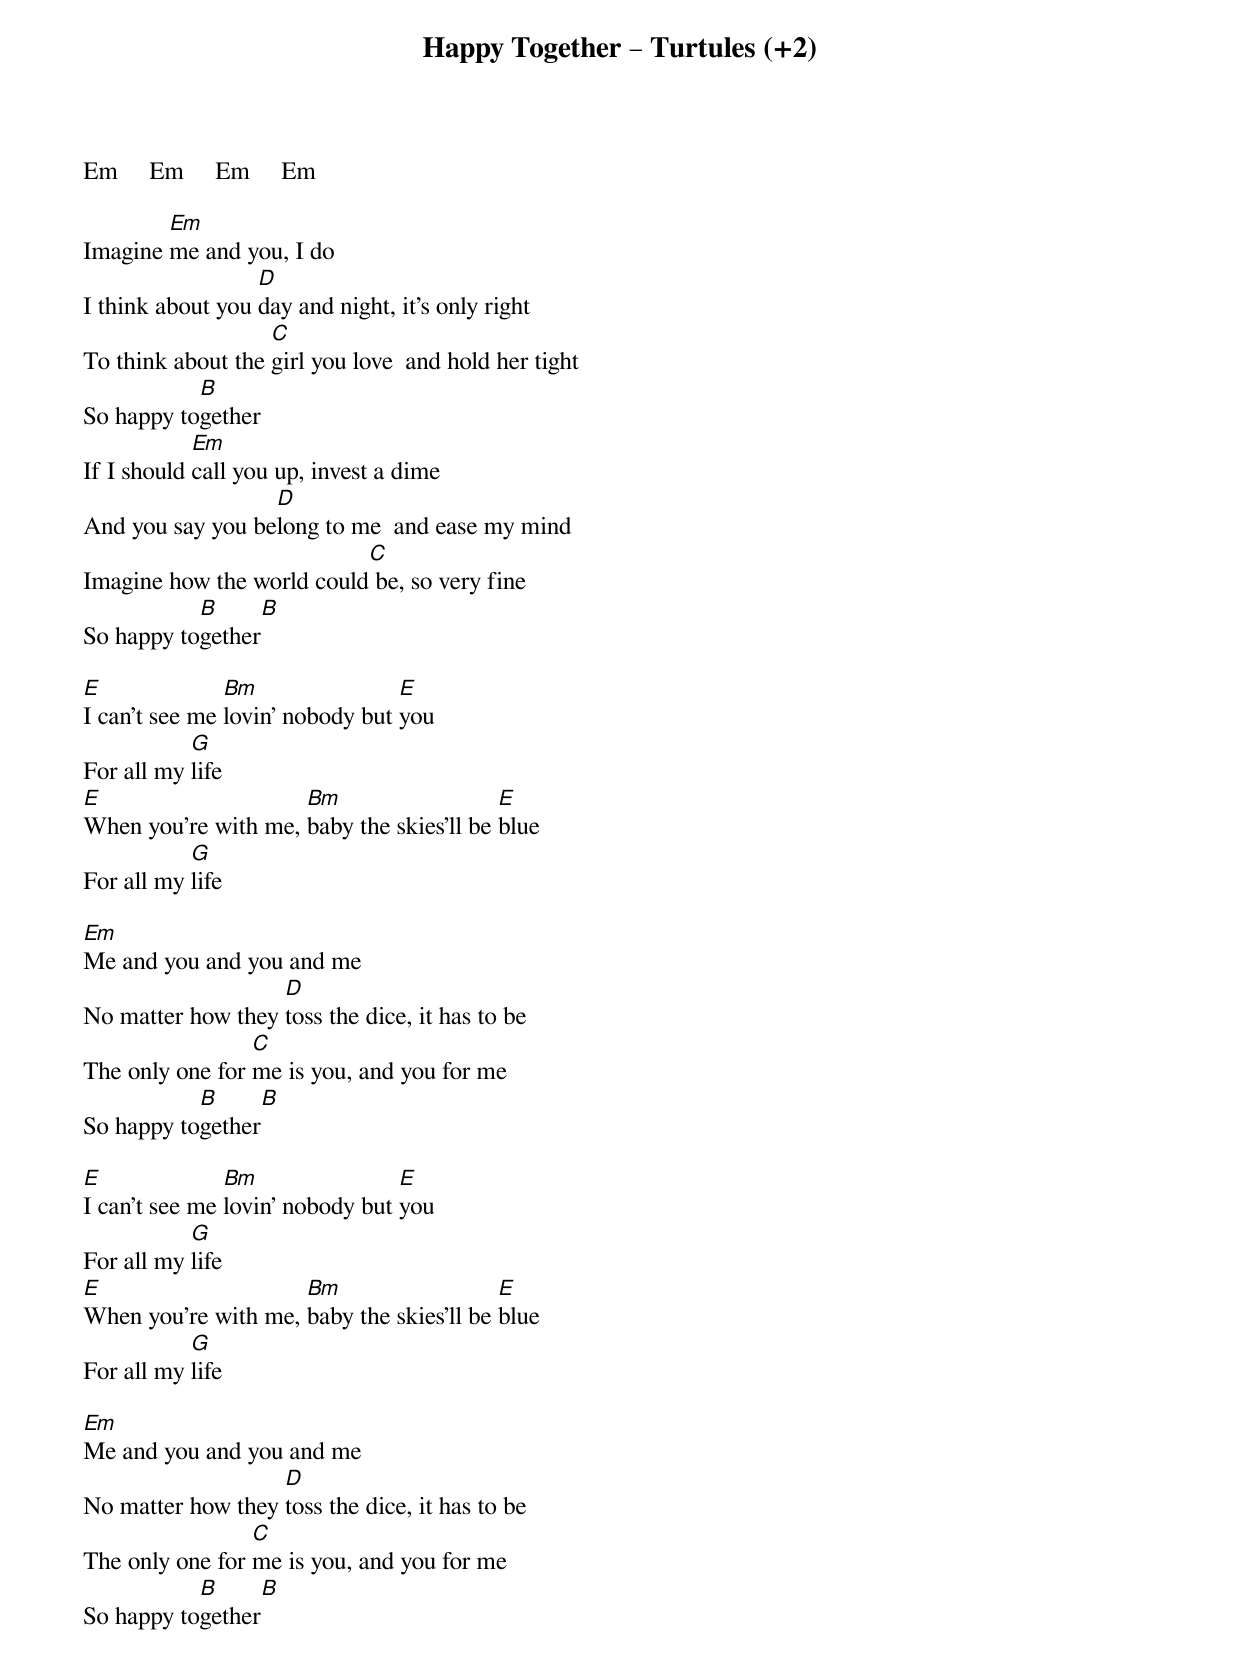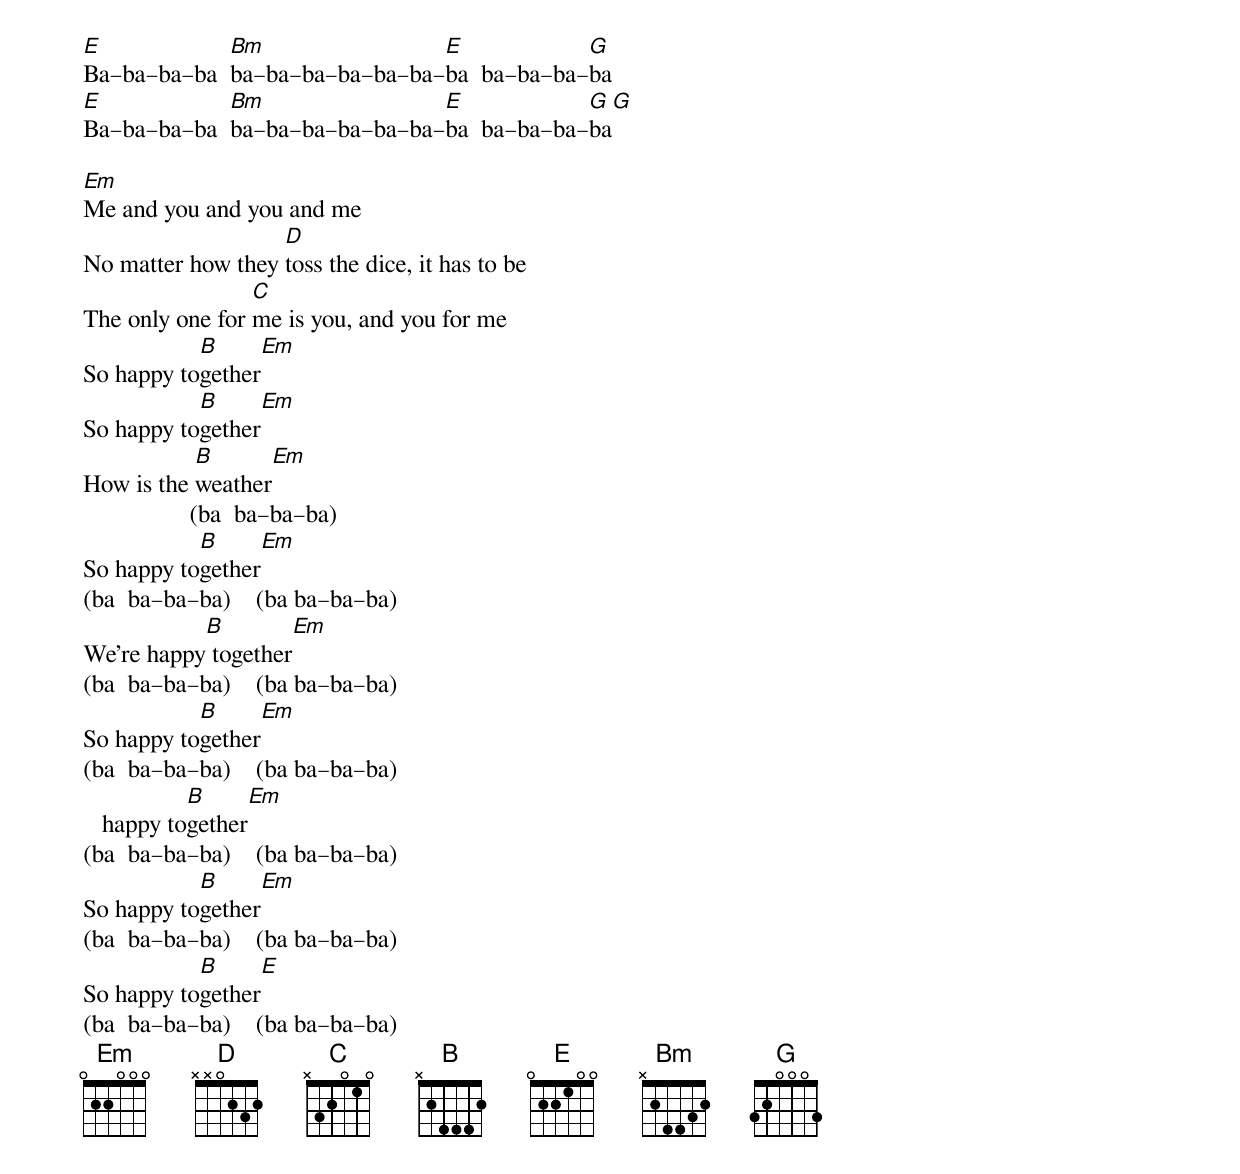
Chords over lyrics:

Happy Together – Turtules (+2)

Em     Em     Em     Em

        Em
Imagine me and you, I do
                  D
I think about you day and night, it's only right
                   C
To think about the girl you love  and hold her tight
           B
So happy together
            Em
If I should call you up, invest a dime
                  D
And you say you belong to me  and ease my mind
                           C
Imagine how the world could be, so very fine
           B          B
So happy together

E              Bm                E
I can't see me lovin' nobody but you
           G
For all my life
E                    Bm                   E
When you're with me, baby the skies'll be blue
           G
For all my life

Em
Me and you and you and me
                   D
No matter how they toss the dice, it has to be
                 C
The only one for me is you, and you for me
           B          B
So happy together

E              Bm                E
I can't see me lovin' nobody but you
           G
For all my life
E                    Bm                   E
When you're with me, baby the skies'll be blue
           G
For all my life

Em
Me and you and you and me
                   D
No matter how they toss the dice, it has to be
                 C
The only one for me is you, and you for me
           B          B
So happy together

E            Bm                E            G
Ba–ba–ba–ba  ba–ba–ba–ba–ba–ba–ba  ba–ba–ba–ba
E            Bm                E            G    G
Ba–ba–ba–ba  ba–ba–ba–ba–ba–ba–ba  ba–ba–ba–ba

Em
Me and you and you and me
                   D
No matter how they toss the dice, it has to be
                 C
The only one for me is you, and you for me
           B          Em
So happy together
           B          Em
So happy together
           B            Em
How is the weather
                 (ba  ba–ba–ba)
           B                     Em
So happy together
(ba  ba–ba–ba)    (ba ba–ba–ba)
           B                  Em
We're happy together
(ba  ba–ba–ba)    (ba ba–ba–ba)
           B                     Em
So happy together
(ba  ba–ba–ba)    (ba ba–ba–ba)
           B                        Em
   happy together
(ba  ba–ba–ba)    (ba ba–ba–ba)
           B                     Em
So happy together
(ba  ba–ba–ba)    (ba ba–ba–ba)
           B                     E
So happy together
(ba  ba–ba–ba)    (ba ba–ba–ba)
